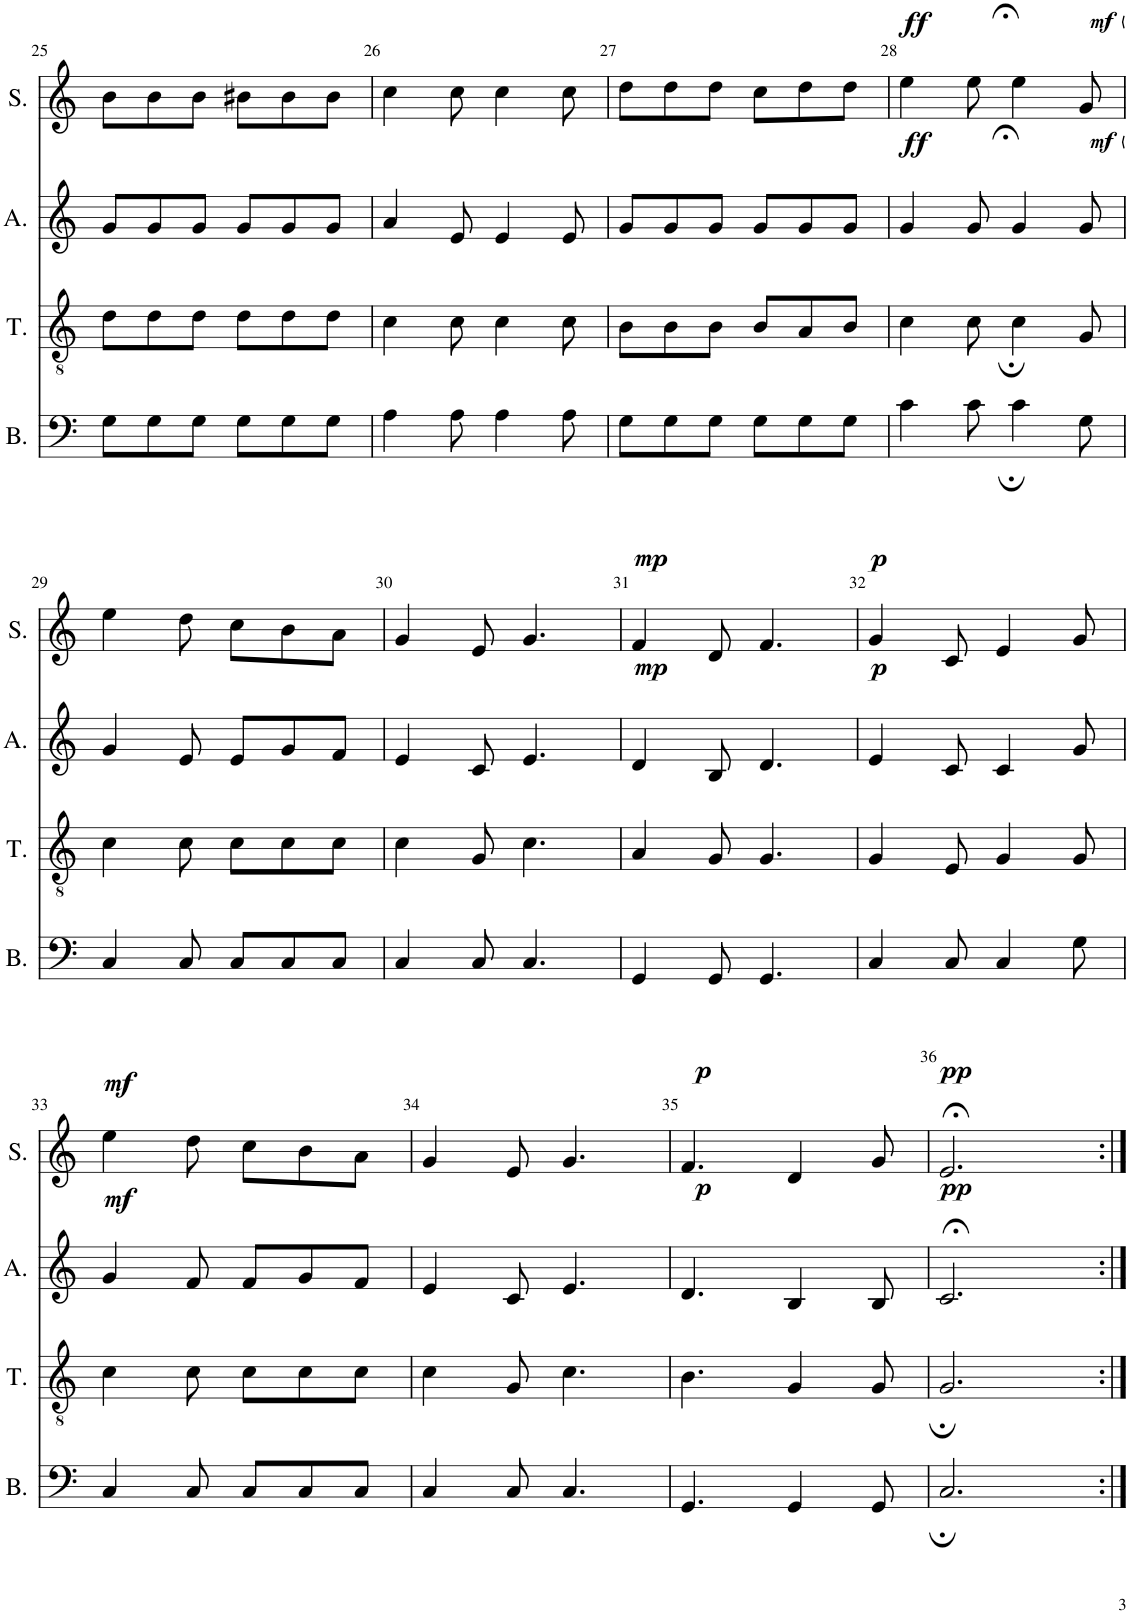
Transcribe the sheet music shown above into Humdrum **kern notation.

**kern	**kern	**kern	**dynam	**kern	**dynam
*part4	*part3	*part2	*part2	*part1	*part1
*staff4	*staff3	*staff2	*staff2	*staff1	*staff1
*I"Bass	*I"Tenor	*I"Alto	*	*I"Soprano	*
*I'B.	*I'T.	*I'A.	*	*I'S.	*
!!LO:PB:g=z
*clefF4	*clefGv2	*clefG2	*	*clefG2	*
*k[]	*k[]	*k[]	*	*k[]	*
*M6/8	*M6/8	*M6/8	*	*M6/8	*
=25	=25	=25	=25	=25	=25
8G\L	8d\L	8g/L	.	8b\L	.
8G\	8d\	8g/	.	8b\	.
8G\J	8d\J	8g/J	.	8b\J	.
8G\L	8d\L	8g/L	.	8b#X\L	.
8G\	8d\	8g/	.	8b#\	.
8G\J	8d\J	8g/J	.	8b#\J	.
=26	=26	=26	=26	=26	=26
4A\	4c\	4a/	.	4cc\	.
8A\	8c\	8e/	.	8cc\	.
4A\	4c\	4e/	.	4cc\	.
8A\	8c\	8e/	.	8cc\	.
=27	=27	=27	=27	=27	=27
8G\L	8B\L	8g/L	.	8dd\L	.
8G\	8B\	8g/	.	8dd\	.
8G\J	8B\J	8g/J	.	8dd\J	.
8G\L	8B/L	8g/L	.	8cc\L	.
8G\	8A/	8g/	.	8dd\	.
8G\J	8B/J	8g/J	.	8dd\J	.
=28	=28	=28	=28	=28	=28
!	!	!	!LO:DY:a	!	!LO:DY:a
4c\	4c\	4g/	ff	4ee\	ff
8c\	8c\	8g/	.	8ee\	.
4c\	4c\	4g/	.	4ee\	.
!	!	!	!LO:HP:b	!	!LO:HP:b
!	!	!	!LO:DY:n=1:a	!	!LO:DY:n=1:a
8G;\	8G;/	8g;</	< mf	8g;</	< mf
.	.	.	[	.	[
!!LO:LB:g=z
=29	=29	=29	=29	=29	=29
4C/	4c\	4g/	.	4ee\	.
8C/	8c\	8e/	.	8dd\	.
8C/L	8c\L	8e/L	.	8cc\L	.
8C/	8c\	8g/	.	8b\	.
8C/J	8c\J	8f/J	.	8a\J	.
=30	=30	=30	=30	=30	=30
4C/	4c\	4e/	.	4g/	.
8C/	8G/	8c/	.	8e/	.
4.C/	4.c\	4.e/	.	4.g/	.
=31	=31	=31	=31	=31	=31
!	!	!	!LO:DY:a	!	!LO:DY:a
4GG/	4A/	4d/	mp	4f/	mp
8GG/	8G/	8B/	.	8d/	.
4.GG/	4.G/	4.d/	.	4.f/	.
=32	=32	=32	=32	=32	=32
!	!	!	!LO:DY:a	!	!LO:DY:a
4C/	4G/	4e/	p	4g/	p
8C/	8E/	8c/	.	8c/	.
4C/	4G/	4c/	.	4e/	.
8G\	8G/	8g/	.	8g/	.
!!LO:LB:g=z
=33	=33	=33	=33	=33	=33
!	!	!	!LO:DY:a	!	!LO:DY:a
4C/	4c\	4g/	mf	4ee\	mf
8C/	8c\	8f/	.	8dd\	.
8C/L	8c\L	8f/L	.	8cc\L	.
8C/	8c\	8g/	.	8b\	.
8C/J	8c\J	8f/J	.	8a\J	.
=34	=34	=34	=34	=34	=34
4C/	4c\	4e/	.	4g/	.
8C/	8G/	8c/	.	8e/	.
4.C/	4.c\	4.e/	.	4.g/	.
=35	=35	=35	=35	=35	=35
!	!	!	!LO:DY:a	!	!LO:DY:a
4.GG/	4.B\	4.d/	p	4.f/	p
4GG/	4G/	4B/	.	4d/	.
8GG/	8G/	8B/	.	8g/	.
=36	=36	=36	=36	=36	=36
!	!	!	!LO:DY:a	!	!LO:DY:a
2.C;/	2.G;/	2.c;</	pp	2.e;</	pp
=:|!	=:|!	=:|!	=:|!	=:|!	=:|!
*-	*-	*-	*-	*-	*-
